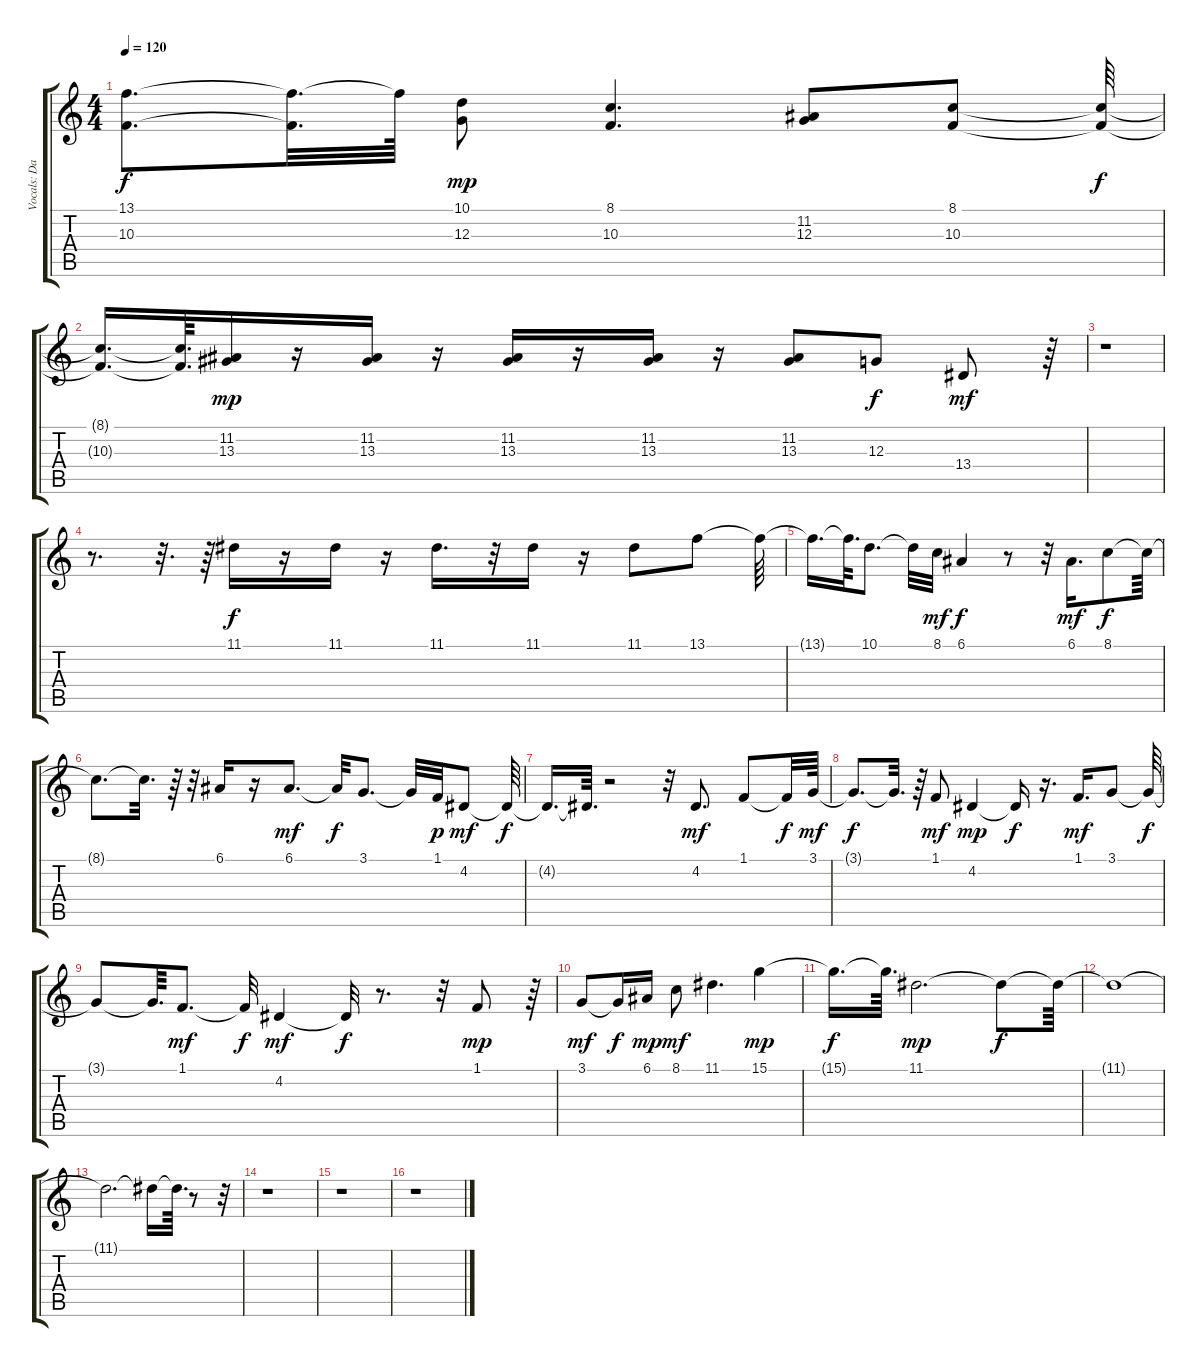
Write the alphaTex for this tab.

\track ("Vocals: David Gates" "Vocals: Da") {instrument sopranosax}
\staff {score tabs}
\tuning (E4 B3 G3 D3 A2 E2) {hide}
\ts (4 4)
\tempo 120
\clef g2
\ks c
(13.1{t} 10.3{t}).8{d dy f} (13.1{t} 10.3{t}).32{d} 13.1{t}.64 (10.1 12.3).8{dy mp} (8.1 10.3).4{d} (11.2 12.3).8 (8.1 10.3).8 (8.1{t} 10.3{t}).64{dy f} |
(8.1{t} 10.3{t}).16{d} (8.1{t} 10.3{t}).64{d} (11.2 13.3).16{dy mp} r.16 (11.2 13.3).16 r.16 (11.2 13.3).16 r.16 (11.2 13.3).16 r.16 (11.2 13.3).8 12.3.8{dy f} 13.4.8{dy mf} r.64 |
r.1 |
r.8{d} r.32{d} r.64 11.1.16{dy f} r.16 11.1.16 r.16 11.1.16{d} r.32 11.1.16 r.16 11.1.8 13.1.8 13.1{t}.64 |
13.1{t}.16{d} 13.1{t}.64{d} 10.1.8{d} 10.1{t}.32 8.1.32{dy mf} 6.1.4{dy f} r.8 r.32 6.1.16{d dy mf} 8.1.8{dy f} 8.1{t}.64 |
8.1{t}.8{d} 8.1{t}.32{d} r.64 r.32 6.1.16 r.16 6.1.8{d dy mf} 6.1{t}.32{dy f} 3.1.8{d} 3.1{t}.32 1.1.32{dy p} 4.2.8{dy mf} 4.2{t}.64{dy f} |
4.2{t}.16{d} 4.2{t}.64{d} r.2 r.32 4.2.8{d dy mf} 1.1.8 1.1{t}.32{dy f} 3.1.64{dy mf} |
3.1{t}.8{d dy f} 3.1{t}.32{d} r.64 1.1.8{dy mf} 4.2.4{dy mp} 4.2{t}.16{dy f} r.16{d} 1.1.16{d dy mf} 3.1.8 3.1{t}.64{dy f} |
3.1{t}.8 3.1{t}.64{d} 1.1.8{d dy mf} 1.1{t}.32{dy f} 4.2.4{dy mf} 4.2{t}.32{dy f} r.8{d} r.32 1.1.8{dy mp} r.64 |
3.1.8{dy mf} 3.1{t}.16{dy f} 6.1.16{dy mp} 8.1.8{dy mf} 11.1.4{d} 15.1.4{dy mp} |
15.1{t}.16{d dy f} 15.1{t}.64{d} 11.1.2{d dy mp} 11.1{t}.8{dy f} 11.1{t}.64 |
11.1{t}.1 |
11.1{t}.2{d} 11.1{t}.16 11.1{t}.64{d} r.8 r.32 |
r.1 |
r.1 |
r.1
